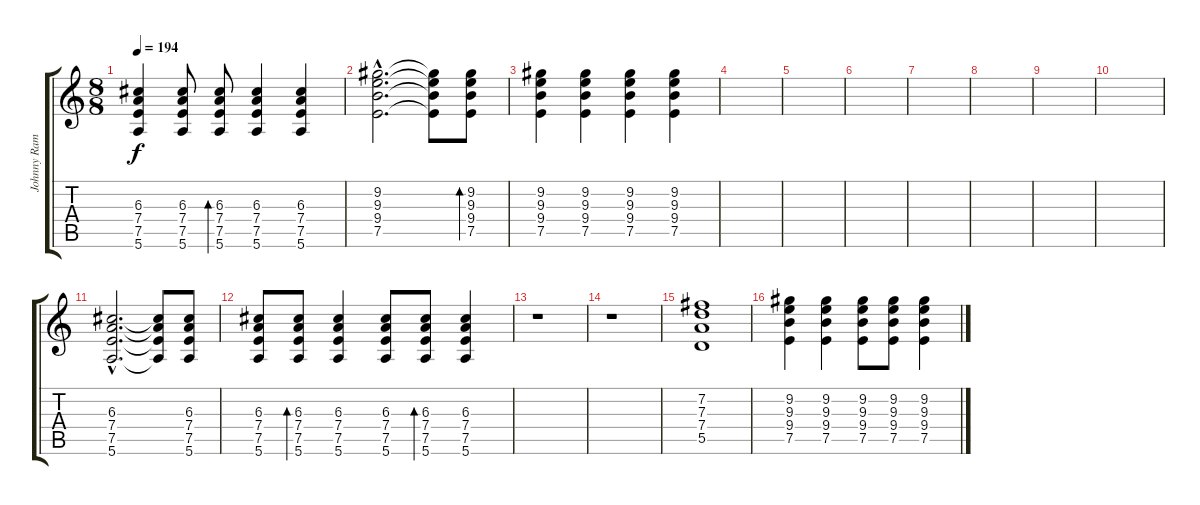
\track ("Johnny Ramone - Guitar 2" "Johnny Ram") {instrument distortionguitar}
\staff {score tabs}
\tuning (E4 B3 G3 D3 A2 E2) {hide}
\ts (8 8)
\tempo 194
\clef g2
\ks c
(6.3 7.4 7.5 5.6).4{dy f} (6.3 7.4 7.5 5.6).8 (6.3 7.4 7.5 5.6).8{bd 240} (6.3 7.4 7.5 5.6).4 (6.3 7.4 7.5 5.6).4 |
(9.2{hac} 9.3{hac} 9.4{hac} 7.5{hac}).2{d} (9.2{t} 9.3{t} 9.4{t} 7.5{t}).8 (9.2 9.3 9.4 7.5).8{bd 240} |
(9.2 9.3 9.4 7.5).4 (9.2 9.3 9.4 7.5).4 (9.2 9.3 9.4 7.5).4 (9.2 9.3 9.4 7.5).4 |
|
|
|
|
|
|
|
(6.3{hac} 7.4{hac} 7.5{hac} 5.6{hac}).2{d} (6.3{t} 7.4{t} 7.5{t} 5.6{t}).8 (6.3 7.4 7.5 5.6).8 |
(6.3 7.4 7.5 5.6).8 (6.3 7.4 7.5 5.6).8{bd 240} (6.3 7.4 7.5 5.6).4 (6.3 7.4 7.5 5.6).8 (6.3 7.4 7.5 5.6).8{bd 240} (6.3 7.4 7.5 5.6).4 |
r.1 |
r.1 |
(7.2 7.3 7.4 5.5).1 |
(9.2 9.3 9.4 7.5).4 (9.2 9.3 9.4 7.5).4 (9.2 9.3 9.4 7.5).8 (9.2 9.3 9.4 7.5).8 (9.2 9.3 9.4 7.5).4
